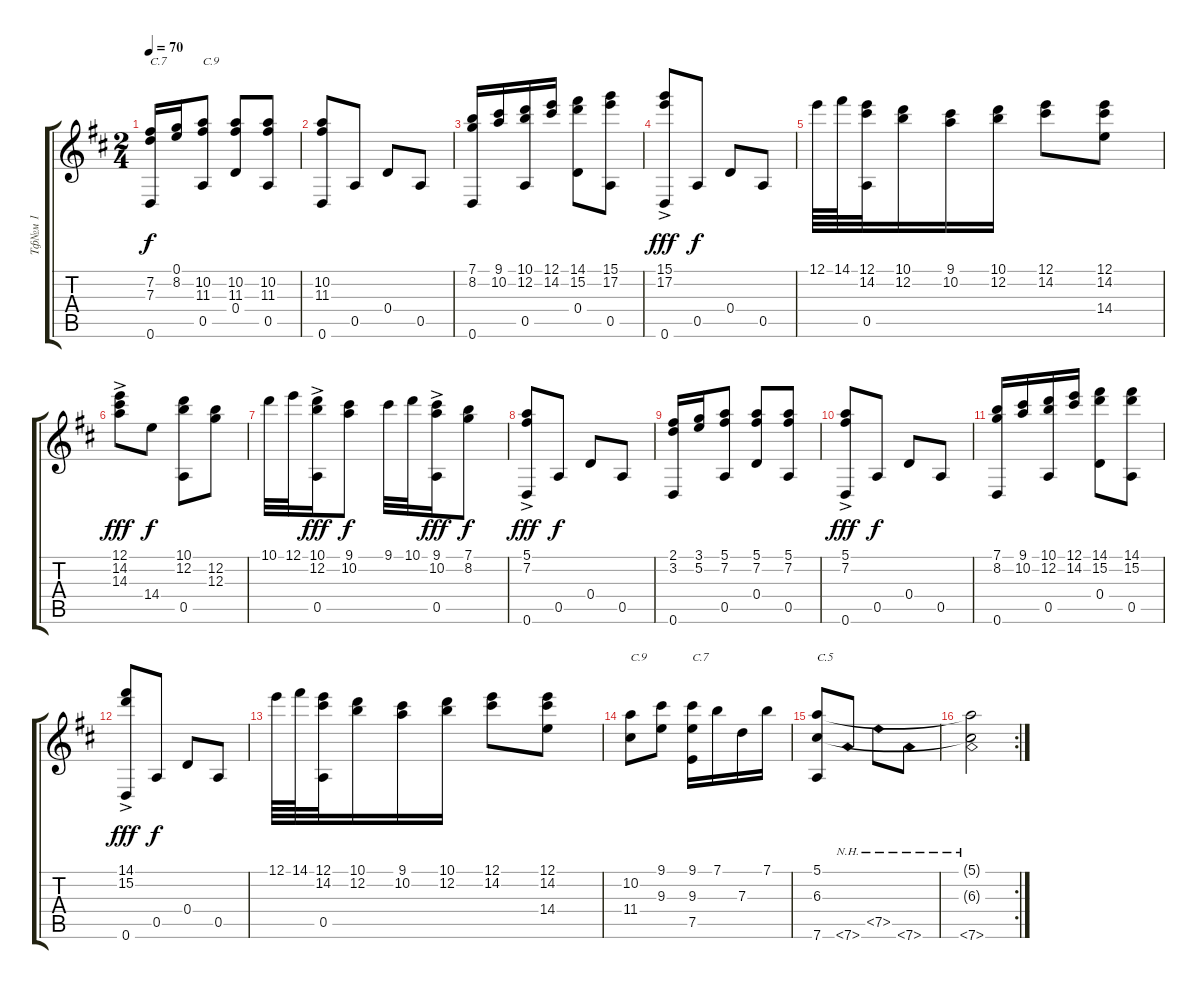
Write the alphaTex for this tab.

\track ("Тф№м 1" "Тф№м 1") {instrument acousticguitarnylon}
\staff {score tabs}
\tuning (E4 B3 G3 D3 A2 D2) {hide}
\ts (2 4)
\tempo 70
\clef g2
\ks d
(7.2 7.3 0.6).16{txt "C.7" dy f instrument acousticguitarnylon} (0.1 8.2).16 (10.2 11.3 0.5).8{txt "C.9"} (10.2 11.3 0.4).8 (10.2 11.3 0.5).8 |
(10.2 11.3 0.6).8 0.5.8 0.4.8 0.5.8 |
(7.1 8.2 0.6).16 (9.1 10.2).16 (10.1 12.2 0.5).16 (12.1 14.2).16 (14.1 15.2 0.4).8 (15.1 17.2 0.5).8 |
(15.1{ac} 17.2{ac} 0.6{ac}).8{dy fff} 0.5.8{dy f} 0.4.8 0.5.8 |
12.1.64 14.1.64 (12.1 14.2 0.5).32 (10.1 12.2).16 (9.1 10.2).16 (10.1 12.2).16 (12.1 14.2).8 (12.1 14.2 14.4).8 |
(12.1{ac} 14.2{ac} 14.3{ac}).8{dy fff} 14.4.8{dy f} (10.1 12.2 0.5).8 (12.2 12.3).8 |
10.1.32 12.1.32 (10.1{ac} 12.2{ac} 0.5{ac}).16{dy fff} (9.1 10.2).8{dy f} 9.1.32 10.1.32 (9.1{ac} 10.2{ac} 0.5{ac}).16{dy fff} (7.1 8.2).8{dy f} |
(5.1{ac} 7.2{ac} 0.6{ac}).8{dy fff} 0.5.8{dy f} 0.4.8 0.5.8 |
(2.1 3.2 0.6).16 (3.1 5.2).16 (5.1 7.2 0.5).8 (5.1 7.2 0.4).8 (5.1 7.2 0.5).8 |
(5.1{ac} 7.2{ac} 0.6{ac}).8{dy fff} 0.5.8{dy f} 0.4.8 0.5.8 |
(7.1 8.2 0.6).16 (9.1 10.2).16 (10.1 12.2 0.5).16 (12.1 14.2).16 (14.1 15.2 0.4).8 (14.1 15.2 0.5).8 |
(14.1{ac} 15.2{ac} 0.6{ac}).8{dy fff} 0.5.8{dy f} 0.4.8 0.5.8 |
12.1.64 14.1.64 (12.1 14.2 0.5).32 (10.1 12.2).16 (9.1 10.2).16 (10.1 12.2).16 (12.1 14.2).8 (12.1 14.2 14.4).8 |
(10.2 11.4).8{txt "C.9"} (9.1 9.3).8 (9.1 9.3 7.5).16{txt "C.7"} 7.1.16 7.3.16 7.1.16 |
(5.1 6.3 7.6).8{txt "C.5"} 7.6{nh}.8 7.5{nh}.8 7.6{nh}.8 |
\rc 2
(5.1{t} 6.3{t} 7.6{nh}).2
